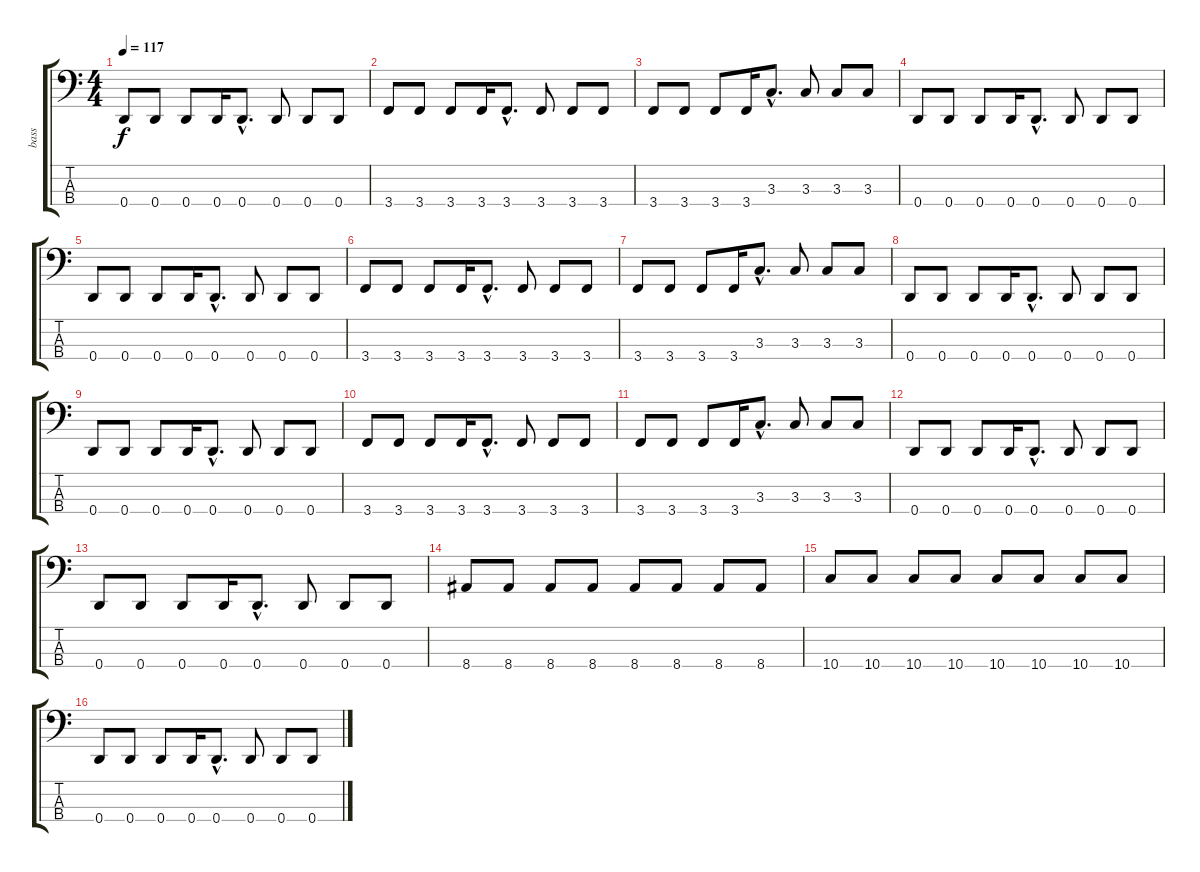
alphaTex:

\track ("bass" "bass") {instrument electricbasspick}
\staff {score tabs}
\tuning (G2 D2 A1 D1) {hide}
\ts (4 4)
\tempo 117
\clef f4
\ks c
0.4.8{dy f} 0.4.8 0.4.8 0.4.16 0.4{hac}.8{d} 0.4.8 0.4.8 0.4.8 |
3.4.8 3.4.8 3.4.8 3.4.16 3.4{hac}.8{d} 3.4.8 3.4.8 3.4.8 |
3.4.8 3.4.8 3.4.8 3.4.16 3.3{hac}.8{d} 3.3.8 3.3.8 3.3.8 |
0.4.8 0.4.8 0.4.8 0.4.16 0.4{hac}.8{d} 0.4.8 0.4.8 0.4.8 |
0.4.8 0.4.8 0.4.8 0.4.16 0.4{hac}.8{d} 0.4.8 0.4.8 0.4.8 |
3.4.8 3.4.8 3.4.8 3.4.16 3.4{hac}.8{d} 3.4.8 3.4.8 3.4.8 |
3.4.8 3.4.8 3.4.8 3.4.16 3.3{hac}.8{d} 3.3.8 3.3.8 3.3.8 |
0.4.8 0.4.8 0.4.8 0.4.16 0.4{hac}.8{d} 0.4.8 0.4.8 0.4.8 |
0.4.8 0.4.8 0.4.8 0.4.16 0.4{hac}.8{d} 0.4.8 0.4.8 0.4.8 |
3.4.8 3.4.8 3.4.8 3.4.16 3.4{hac}.8{d} 3.4.8 3.4.8 3.4.8 |
3.4.8 3.4.8 3.4.8 3.4.16 3.3{hac}.8{d} 3.3.8 3.3.8 3.3.8 |
0.4.8 0.4.8 0.4.8 0.4.16 0.4{hac}.8{d} 0.4.8 0.4.8 0.4.8 |
0.4.8 0.4.8 0.4.8 0.4.16 0.4{hac}.8{d} 0.4.8 0.4.8 0.4.8 |
8.4.8 8.4.8 8.4.8 8.4.8 8.4.8 8.4.8 8.4.8 8.4.8 |
10.4.8 10.4.8 10.4.8 10.4.8 10.4.8 10.4.8 10.4.8 10.4.8 |
0.4.8 0.4.8 0.4.8 0.4.16 0.4{hac}.8{d} 0.4.8 0.4.8 0.4.8
